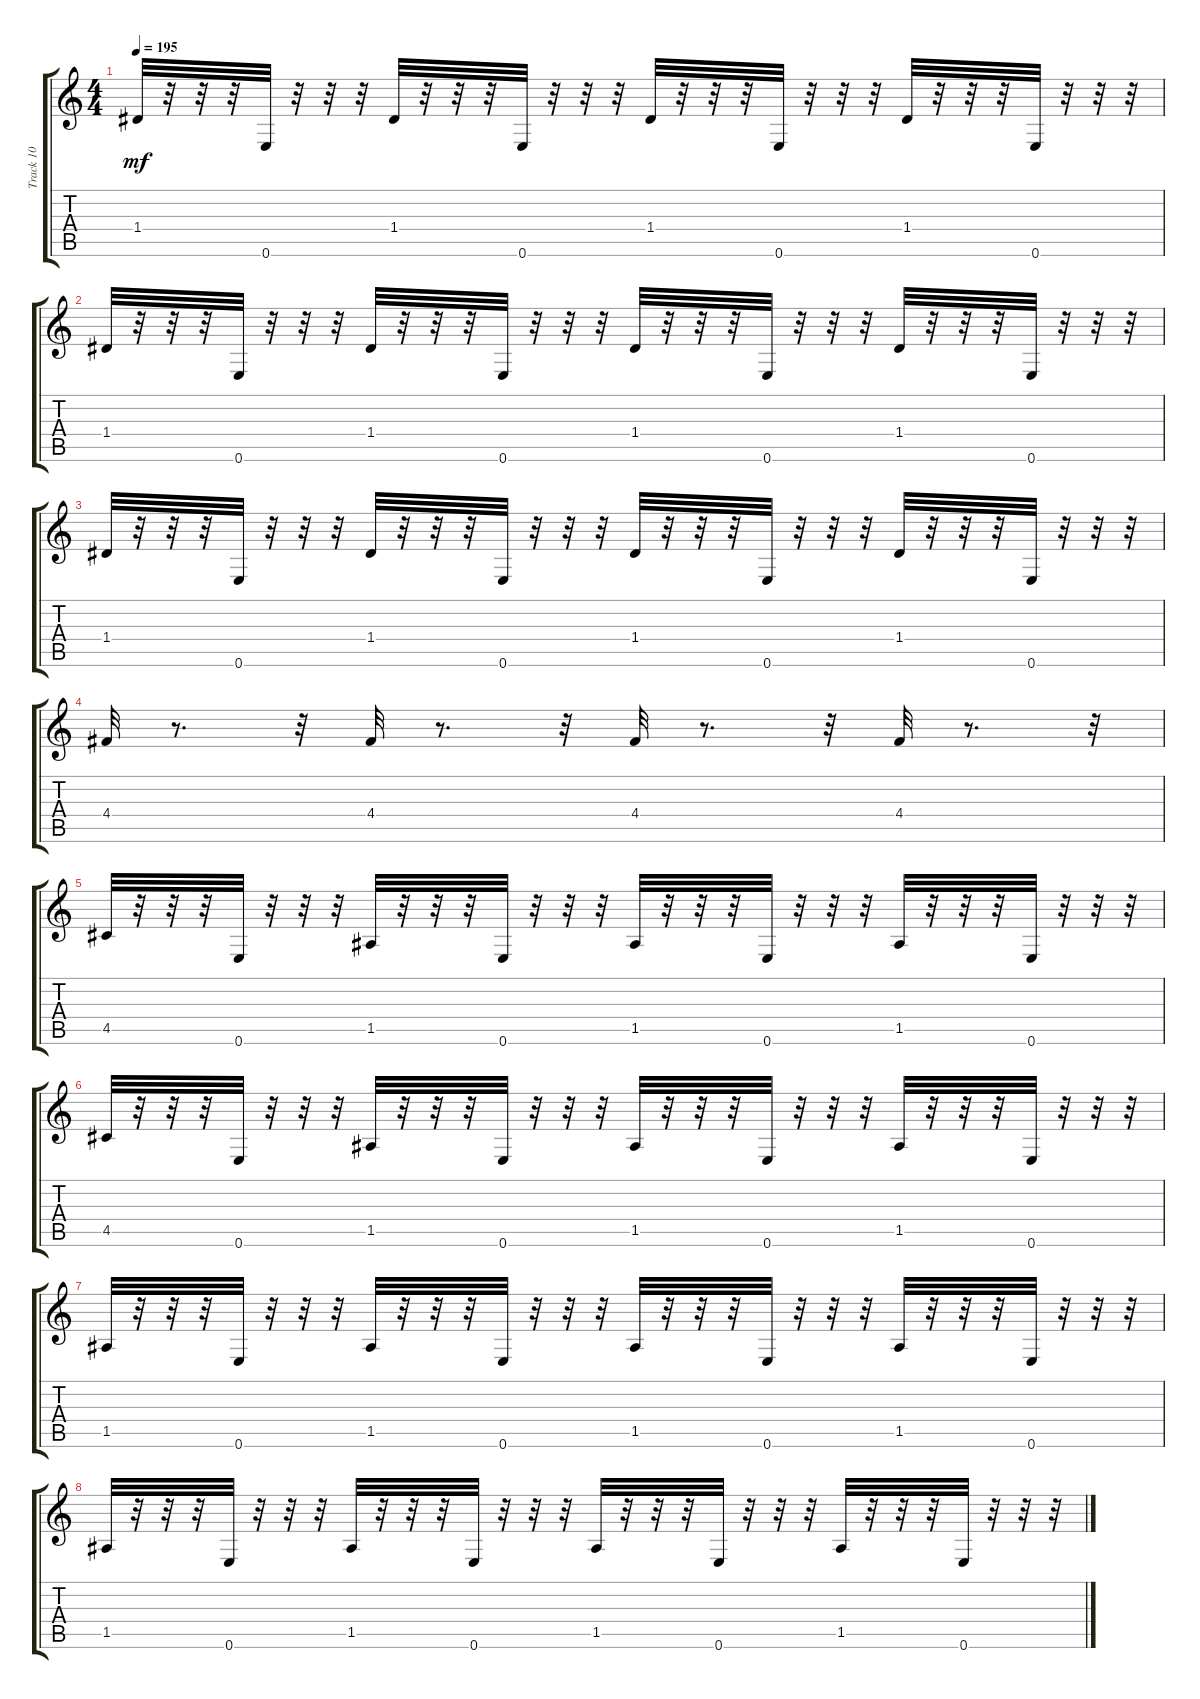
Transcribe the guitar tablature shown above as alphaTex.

\track ("Track 10" "Track 10") {instrument acousticguitarsteel}
\staff {score tabs}
\tuning (E4 B3 G3 D3 A2 E2) {hide}
\ts (4 4)
\tempo 195
\clef g2
\ks c
1.4.32{dy mf} r.32 r.32 r.32 0.6.32 r.32 r.32 r.32 1.4.32 r.32 r.32 r.32 0.6.32 r.32 r.32 r.32 1.4.32 r.32 r.32 r.32 0.6.32 r.32 r.32 r.32 1.4.32 r.32 r.32 r.32 0.6.32 r.32 r.32 r.32 |
1.4.32 r.32 r.32 r.32 0.6.32 r.32 r.32 r.32 1.4.32 r.32 r.32 r.32 0.6.32 r.32 r.32 r.32 1.4.32 r.32 r.32 r.32 0.6.32 r.32 r.32 r.32 1.4.32 r.32 r.32 r.32 0.6.32 r.32 r.32 r.32 |
1.4.32 r.32 r.32 r.32 0.6.32 r.32 r.32 r.32 1.4.32 r.32 r.32 r.32 0.6.32 r.32 r.32 r.32 1.4.32 r.32 r.32 r.32 0.6.32 r.32 r.32 r.32 1.4.32 r.32 r.32 r.32 0.6.32 r.32 r.32 r.32 |
4.4.32 r.8{d} r.32 4.4.32 r.8{d} r.32 4.4.32 r.8{d} r.32 4.4.32 r.8{d} r.32 |
4.5.32 r.32 r.32 r.32 0.6.32 r.32 r.32 r.32 1.5.32 r.32 r.32 r.32 0.6.32 r.32 r.32 r.32 1.5.32 r.32 r.32 r.32 0.6.32 r.32 r.32 r.32 1.5.32 r.32 r.32 r.32 0.6.32 r.32 r.32 r.32 |
4.5.32 r.32 r.32 r.32 0.6.32 r.32 r.32 r.32 1.5.32 r.32 r.32 r.32 0.6.32 r.32 r.32 r.32 1.5.32 r.32 r.32 r.32 0.6.32 r.32 r.32 r.32 1.5.32 r.32 r.32 r.32 0.6.32 r.32 r.32 r.32 |
1.5.32 r.32 r.32 r.32 0.6.32 r.32 r.32 r.32 1.5.32 r.32 r.32 r.32 0.6.32 r.32 r.32 r.32 1.5.32 r.32 r.32 r.32 0.6.32 r.32 r.32 r.32 1.5.32 r.32 r.32 r.32 0.6.32 r.32 r.32 r.32 |
1.5.32 r.32 r.32 r.32 0.6.32 r.32 r.32 r.32 1.5.32 r.32 r.32 r.32 0.6.32 r.32 r.32 r.32 1.5.32 r.32 r.32 r.32 0.6.32 r.32 r.32 r.32 1.5.32 r.32 r.32 r.32 0.6.32 r.32 r.32 r.32
